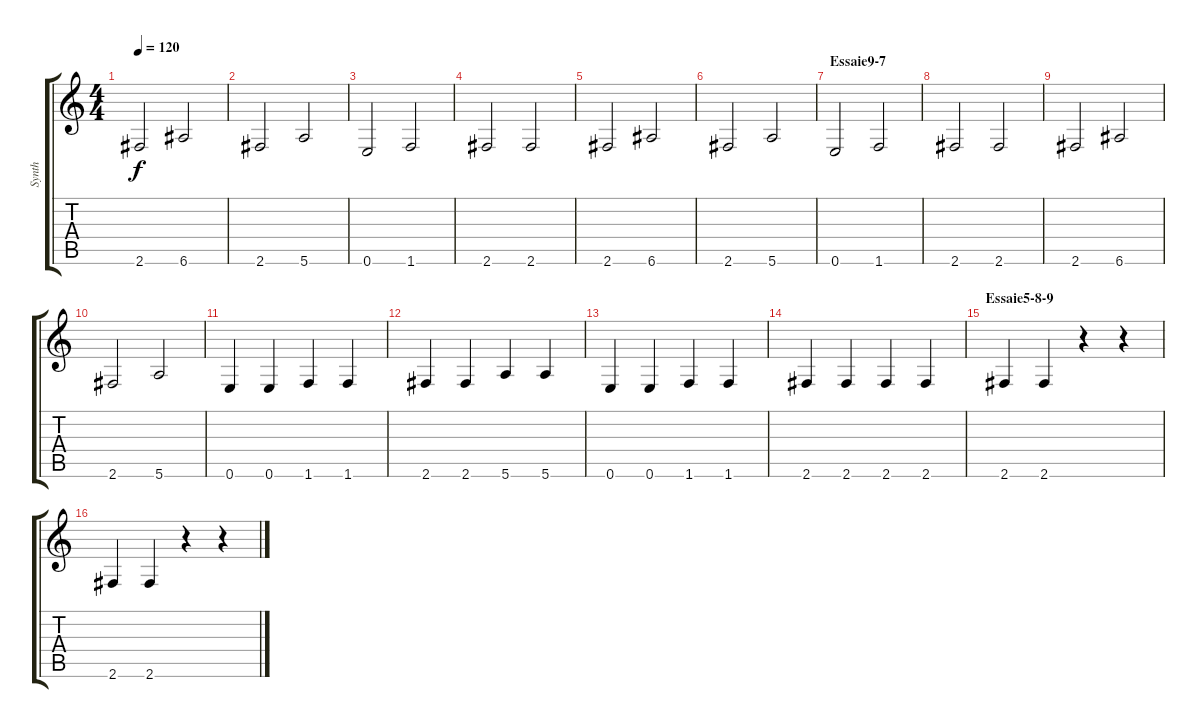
\track ("Synth" "Synth") {instrument synthbass1}
\staff {score tabs}
\tuning (E4 B3 G3 D3 A2 E2) {hide}
\ts (4 4)
\tempo 120
\clef g2
\ks c
2.6.2{dy f} 6.6.2 |
2.6.2 5.6.2 |
0.6.2 1.6.2 |
2.6.2 2.6.2 |
2.6.2 6.6.2 |
2.6.2 5.6.2 |
\section ("" "Essaie9-7")
0.6.2 1.6.2 |
2.6.2 2.6.2 |
2.6.2 6.6.2 |
2.6.2 5.6.2 |
0.6.4 0.6.4 1.6.4 1.6.4 |
2.6.4 2.6.4 5.6.4 5.6.4 |
0.6.4 0.6.4 1.6.4 1.6.4 |
2.6.4 2.6.4 2.6.4 2.6.4 |
\section ("" "Essaie5-8-9")
2.6.4 2.6.4 r.4 r.4 |
2.6.4 2.6.4 r.4 r.4
